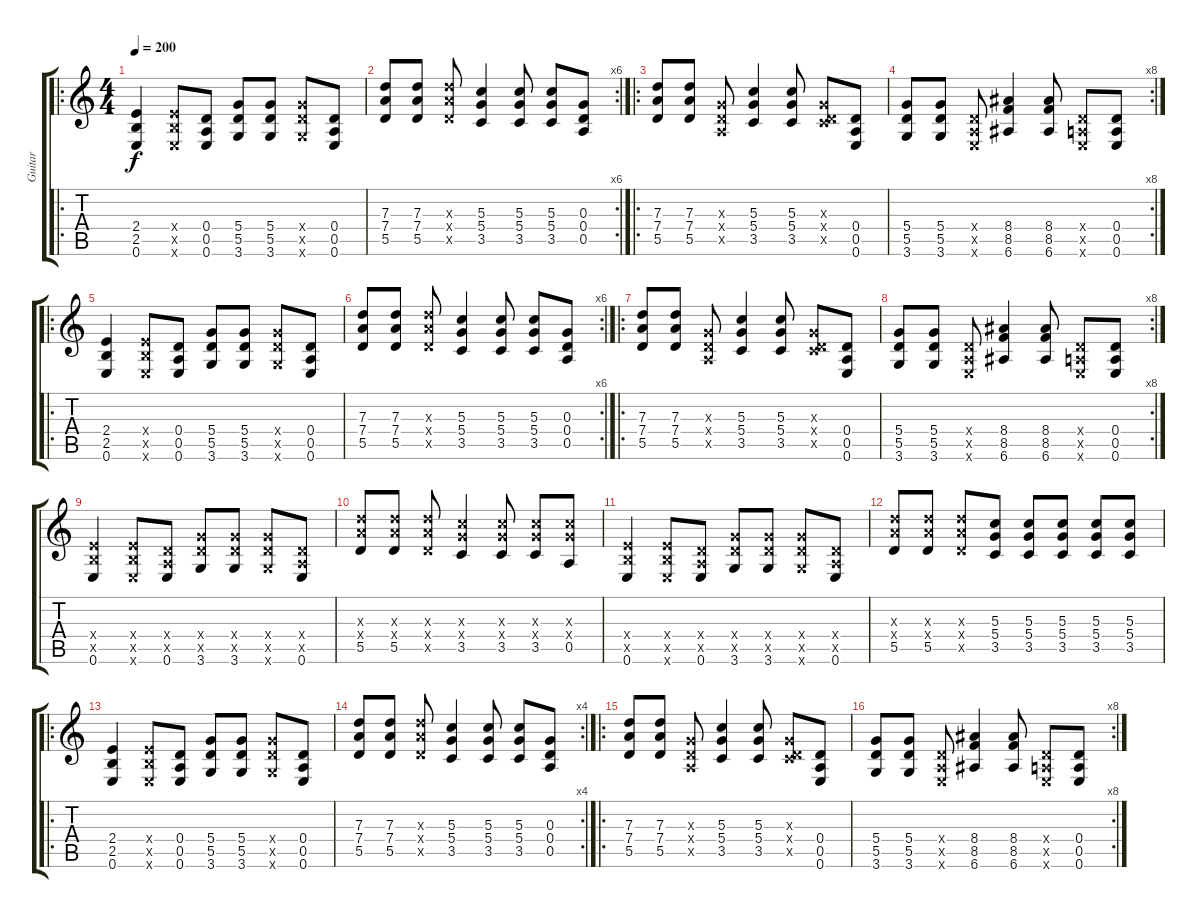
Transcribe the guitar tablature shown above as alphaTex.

\track ("Guitar" "Guitar") {instrument distortionguitar}
\staff {score tabs}
\tuning (E4 B3 G3 D3 A2 E2) {hide}
\ro
\ts (4 4)
\tempo 200
\clef g2
\ks c
(2.4 2.5 0.6).4{dy f instrument distortionguitar} (2.4{x} 2.5{x} 0.6{x}).8 (0.4 0.5 0.6).8 (5.4 5.5 3.6).8 (5.4 5.5 3.6).8 (5.4{x} 5.5{x} 3.6{x}).8 (0.4 0.5 0.6).8 |
\rc 6
(7.3 7.4 5.5).8 (7.3 7.4 5.5).8 (7.3{x} 7.4{x} 5.5{x}).8 (5.3 5.4 3.5).4 (5.3 5.4 3.5).8 (5.3 5.4 3.5).8 (0.3 0.4 0.5).8 |
\ro
(7.3 7.4 5.5).8 (7.3 7.4 5.5).8 (0.3{x} 0.4{x} 0.5{x}).8 (5.3 5.4 3.5).4 (5.3 5.4 3.5).8 (0.3{x} 0.4{x} 3.5{x}).8 (0.4 0.5 0.6).8 |
\rc 8
(5.4 5.5 3.6).8 (5.4 5.5 3.6).8 (0.4{x} 0.5{x} 0.6{x}).8 (8.4 8.5 6.6).4 (8.4 8.5 6.6).8 (0.4{x} 0.5{x} 0.6{x}).8 (0.4 0.5 0.6).8 |
\ro
(2.4 2.5 0.6).4 (2.4{x} 2.5{x} 0.6{x}).8 (0.4 0.5 0.6).8 (5.4 5.5 3.6).8 (5.4 5.5 3.6).8 (5.4{x} 5.5{x} 3.6{x}).8 (0.4 0.5 0.6).8 |
\rc 6
(7.3 7.4 5.5).8 (7.3 7.4 5.5).8 (7.3{x} 7.4{x} 5.5{x}).8 (5.3 5.4 3.5).4 (5.3 5.4 3.5).8 (5.3 5.4 3.5).8 (0.3 0.4 0.5).8 |
\ro
(7.3 7.4 5.5).8 (7.3 7.4 5.5).8 (0.3{x} 0.4{x} 0.5{x}).8 (5.3 5.4 3.5).4 (5.3 5.4 3.5).8 (0.3{x} 0.4{x} 3.5{x}).8 (0.4 0.5 0.6).8 |
\rc 8
(5.4 5.5 3.6).8 (5.4 5.5 3.6).8 (0.4{x} 0.5{x} 0.6{x}).8 (8.4 8.5 6.6).4 (8.4 8.5 6.6).8 (0.4{x} 0.5{x} 0.6{x}).8 (0.4 0.5 0.6).8 |
(2.4{x} 2.5{x} 0.6).4{volume 6 instrument electricguitarmuted} (2.4{x} 2.5{x} 0.6{x}).8 (0.4{x} 0.5{x} 0.6).8 (5.4{x} 5.5{x} 3.6).8 (5.4{x} 5.5{x} 3.6).8 (5.4{x} 5.5{x} 3.6{x}).8 (0.4{x} 0.5{x} 0.6).8 |
(7.3{x} 7.4{x} 5.5).8 (7.3{x} 7.4{x} 5.5).8 (7.3{x} 7.4{x} 5.5{x}).8 (5.3{x} 5.4{x} 3.5).4 (5.3{x} 5.4{x} 3.5).8 (5.3{x} 5.4{x} 3.5).8 (5.3{x} 5.4{x} 0.5).8 |
(2.4{x} 2.5{x} 0.6).4 (2.4{x} 2.5{x} 0.6{x}).8 (0.4{x} 0.5{x} 0.6).8 (5.4{x} 5.5{x} 3.6).8 (5.4{x} 5.5{x} 3.6).8 (5.4{x} 5.5{x} 3.6{x}).8 (0.4{x} 0.5{x} 0.6).8 |
(7.3{x} 7.4{x} 5.5).8 (7.3{x} 7.4{x} 5.5).8 (7.3{x} 7.4{x} 5.5{x}).8 (5.3 5.4 3.5).8{volume 12 instrument distortionguitar} (5.3 5.4 3.5).8 (5.3 5.4 3.5).8 (5.3 5.4 3.5).8 (5.3 5.4 3.5).8 |
\ro
(2.4 2.5 0.6).4 (2.4{x} 2.5{x} 0.6{x}).8 (0.4 0.5 0.6).8 (5.4 5.5 3.6).8 (5.4 5.5 3.6).8 (5.4{x} 5.5{x} 3.6{x}).8 (0.4 0.5 0.6).8 |
\rc 4
(7.3 7.4 5.5).8 (7.3 7.4 5.5).8 (7.3{x} 7.4{x} 5.5{x}).8 (5.3 5.4 3.5).4 (5.3 5.4 3.5).8 (5.3 5.4 3.5).8 (0.3 0.4 0.5).8 |
\ro
(7.3 7.4 5.5).8 (7.3 7.4 5.5).8 (0.3{x} 0.4{x} 0.5{x}).8 (5.3 5.4 3.5).4 (5.3 5.4 3.5).8 (0.3{x} 0.4{x} 3.5{x}).8 (0.4 0.5 0.6).8 |
\rc 8
(5.4 5.5 3.6).8 (5.4 5.5 3.6).8 (0.4{x} 0.5{x} 0.6{x}).8 (8.4 8.5 6.6).4 (8.4 8.5 6.6).8 (0.4{x} 0.5{x} 0.6{x}).8 (0.4 0.5 0.6).8
